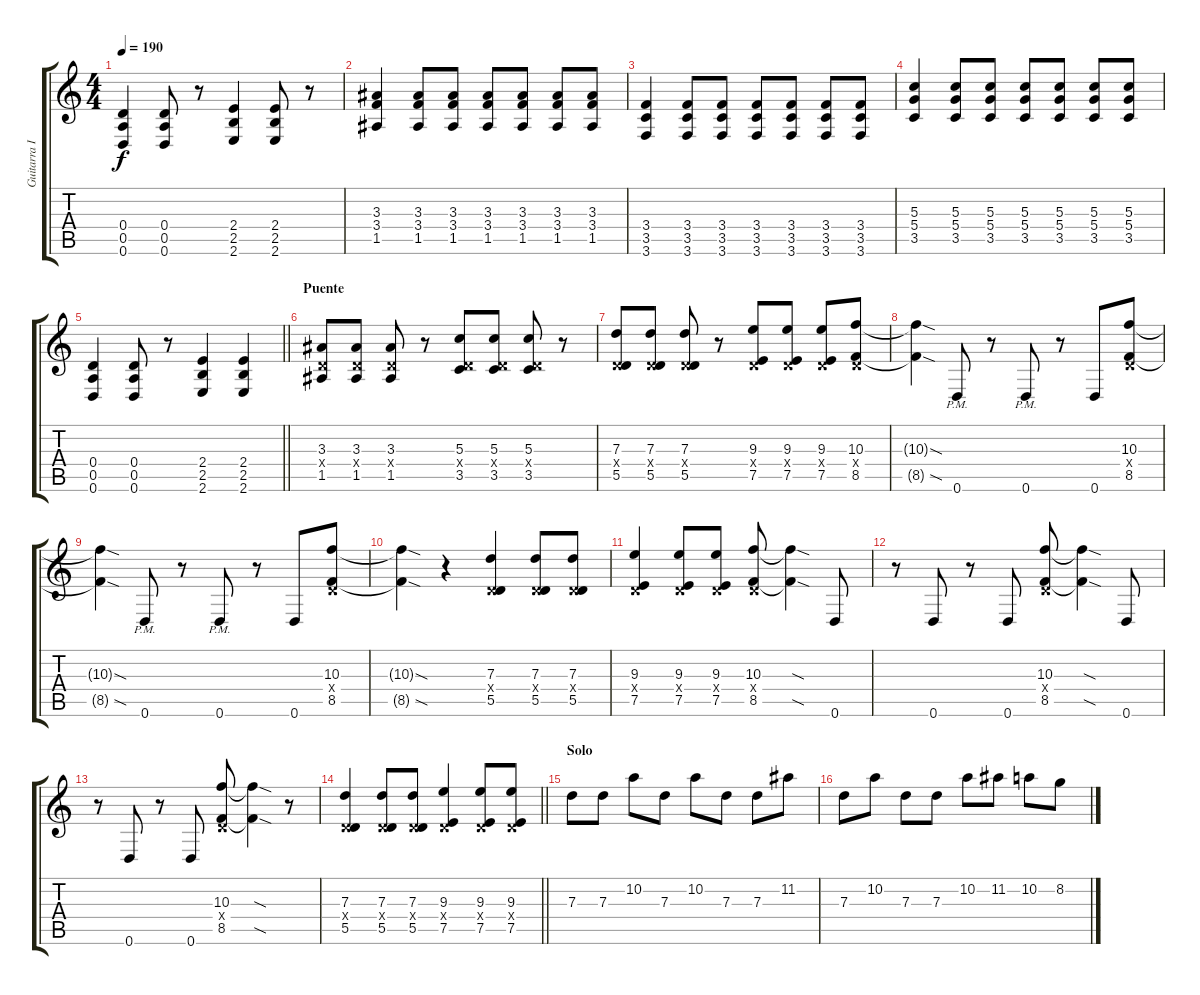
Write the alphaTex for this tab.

\track ("Guitarra I" "Guitarra I") {instrument distortionguitar}
\staff {score tabs}
\tuning (E4 B3 G3 D3 A2 D2) {hide}
\ts (4 4)
\tempo 190
\clef g2
\ks c
(0.4 0.5 0.6).4{dy f} (0.4 0.5 0.6).8 r.8 (2.4 2.5 2.6).4 (2.4 2.5 2.6).8 r.8 |
(3.3 3.4 1.5).4 (3.3 3.4 1.5).8 (3.3 3.4 1.5).8 (3.3 3.4 1.5).8 (3.3 3.4 1.5).8 (3.3 3.4 1.5).8 (3.3 3.4 1.5).8 |
(3.4 3.5 3.6).4 (3.4 3.5 3.6).8 (3.4 3.5 3.6).8 (3.4 3.5 3.6).8 (3.4 3.5 3.6).8 (3.4 3.5 3.6).8 (3.4 3.5 3.6).8 |
(5.3 5.4 3.5).4 (5.3 5.4 3.5).8 (5.3 5.4 3.5).8 (5.3 5.4 3.5).8 (5.3 5.4 3.5).8 (5.3 5.4 3.5).8 (5.3 5.4 3.5).8 |
\barLineRight lightlight
(0.4 0.5 0.6).4 (0.4 0.5 0.6).8 r.8 (2.4 2.5 2.6).4 (2.4 2.5 2.6).4 |
\section ("" "Puente")
(3.3 0.4{x} 1.5).8 (3.3 0.4{x} 1.5).8 (3.3 0.4{x} 1.5).8 r.8 (5.3 0.4{x} 3.5).8 (5.3 0.4{x} 3.5).8 (5.3 0.4{x} 3.5).8 r.8 |
(7.3 0.4{x} 5.5).8 (7.3 0.4{x} 5.5).8 (7.3 0.4{x} 5.5).8 r.8 (9.3 0.4{x} 7.5).8 (9.3 0.4{x} 7.5).8 (9.3 0.4{x} 7.5).8 (10.3 0.4{x} 8.5).8 |
(10.3{sod t} 8.5{sod t}).4 0.6{pm}.8 r.8 0.6{pm}.8 r.8 0.6.8 (10.3 0.4{x} 8.5).8 |
(10.3{sod t} 8.5{sod t}).4 0.6{pm}.8 r.8 0.6{pm}.8 r.8 0.6.8 (10.3 0.4{x} 8.5).8 |
(10.3{sod t} 8.5{sod t}).4 r.4 (7.3 0.4{x} 5.5).4 (7.3 0.4{x} 5.5).8 (7.3 0.4{x} 5.5).8 |
(9.3 0.4{x} 7.5).4 (9.3 0.4{x} 7.5).8 (9.3 0.4{x} 7.5).8 (10.3 0.4{x} 8.5).8 (10.3{sod t} 8.5{sod t}).4 0.6.8 |
r.8 0.6.8 r.8 0.6.8 (10.3 0.4{x} 8.5).8 (10.3{sod t} 8.5{sod t}).4 0.6.8 |
r.8 0.6.8 r.8 0.6.8 (10.3 0.4{x} 8.5).8 (10.3{sod t} 8.5{sod t}).4 r.8 |
\barLineRight lightlight
(7.3 0.4{x} 5.5).4 (7.3 0.4{x} 5.5).8 (7.3 0.4{x} 5.5).8 (9.3 0.4{x} 7.5).4 (9.3 0.4{x} 7.5).8 (9.3 0.4{x} 7.5).8 |
\section ("" "Solo")
7.3.8 7.3.8 10.2.8 7.3.8 10.2.8 7.3.8 7.3.8 11.2.8 |
7.3.8 10.2.8 7.3.8 7.3.8 10.2.8 11.2.8 10.2.8 8.2.8
